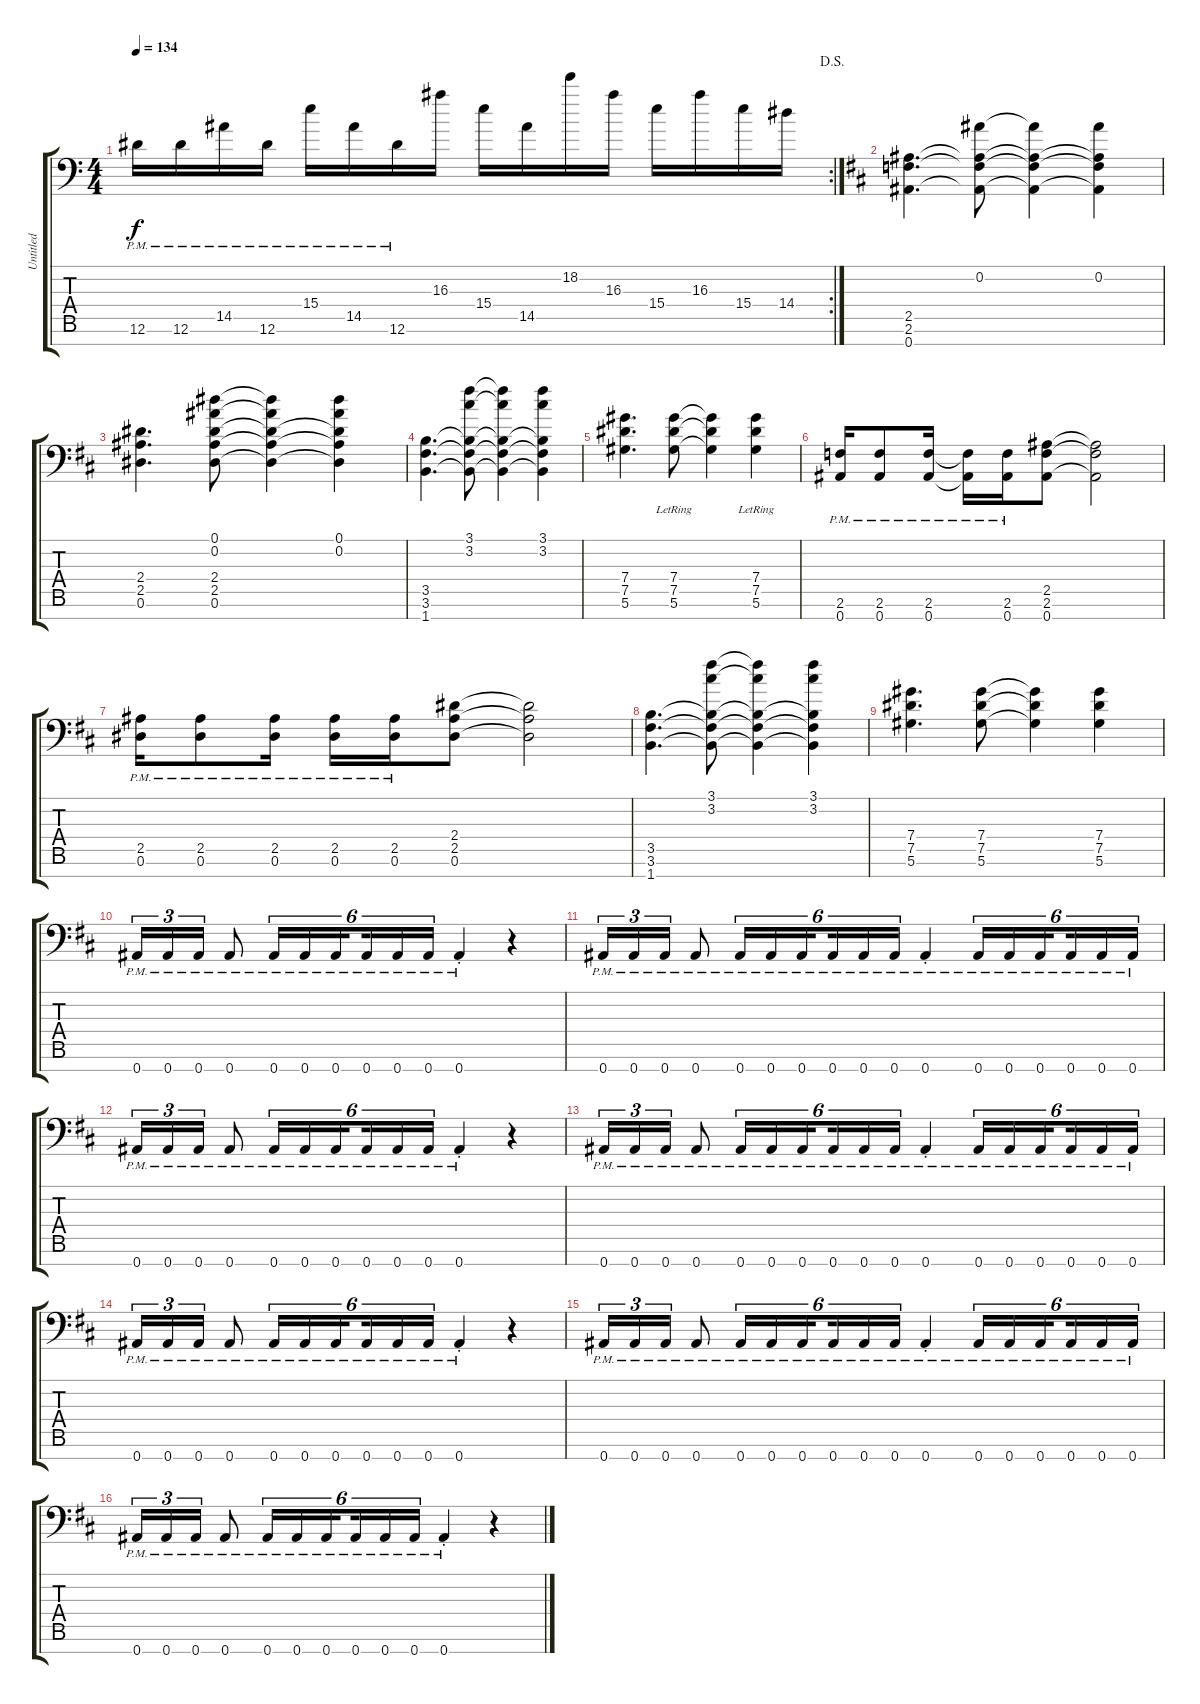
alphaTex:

\track ("Untitled" "Untitled") {instrument distortionguitar}
\staff {score tabs}
\tuning (Eb4 Bb3 Gb3 Db3 Ab2 Eb2 Bb1) {hide}
\rc 2
\ts (4 4)
\jump dalsegno
\tempo 134
\clef f4
\ks c
12.6{pm}.16{dy f} 12.6{pm}.16 14.5{pm}.16 12.6{pm}.16 15.4{pm}.16 14.5{pm}.16 12.6{pm}.16 16.3.16 15.4.16 14.5.16 18.2.16 16.3.16 15.4.16 16.3.16 15.4.16 14.4.16 |
\ks d
(2.5 2.6 0.7).4{d} (0.2 2.5{t} 2.6{t} 0.7{t}).8 (0.2{t} 2.5{t} 2.6{t} 0.7{t}).4 (0.2 2.5{t} 2.6{t} 0.7{t}).4 |
(2.4 2.5 0.6).4{d} (0.1 0.2 2.4 2.5 0.6).8 (0.1{t} 0.2{t} 2.4{t} 2.5{t} 0.6{t}).4 (0.1 0.2 2.4{t} 2.5{t} 0.6{t}).4 |
(3.5 3.6 1.7).4{d} (3.1 3.2 3.5{t} 3.6{t} 1.7{t}).8 (3.1{t} 3.2{t} 3.5{t} 3.6{t} 1.7{t}).4 (3.1 3.2 3.5{t} 3.6{t} 1.7{t}).4 |
(7.4 7.5 5.6).4{d} (7.4{lr} 7.5{lr} 5.6{lr}).8 (7.4{t} 7.5{t} 5.6{t}).4 (7.4{lr} 7.5{lr} 5.6{lr}).4 |
(2.6{pm} 0.7{pm}).16 (2.6{pm} 0.7{pm}).8 (2.6{pm} 0.7{pm}).16 (2.6{pm t} 0.7{pm t}).16 (2.6{pm} 0.7{pm}).16 (2.5 2.6 0.7).8 (2.5{t} 2.6{t} 0.7{t}).2 |
(2.5{pm} 0.6{pm}).16 (2.5{pm} 0.6{pm}).8 (2.5{pm} 0.6{pm}).16 (2.5{pm} 0.6{pm}).16 (2.5{pm} 0.6{pm}).16 (2.4 2.5 0.6).8 (2.4{t} 2.5{t} 0.6{t}).2 |
(3.5 3.6 1.7).4{d} (3.1 3.2 3.5{t} 3.6{t} 1.7{t}).8 (3.1{t} 3.2{t} 3.5{t} 3.6{t} 1.7{t}).4 (3.1 3.2 3.5{t} 3.6{t} 1.7{t}).4 |
(7.4 7.5 5.6).4{d} (7.4 7.5 5.6).8 (7.4{t} 7.5{t} 5.6{t}).4 (7.4 7.5 5.6).4 |
0.7{pm}.16{tu (3 2)} 0.7{pm}.16{tu (3 2)} 0.7{pm}.16{tu (3 2)} 0.7{pm}.8 0.7{pm}.16{tu (6 4)} 0.7{pm}.16{tu (6 4)} 0.7{pm}.16{tu (6 4) beam splitsecondary} 0.7{pm}.16{tu (6 4)} 0.7{pm}.16{tu (6 4)} 0.7{pm}.16{tu (6 4)} 0.7{pm st}.4 r.4 |
0.7{pm}.16{tu (3 2)} 0.7{pm}.16{tu (3 2)} 0.7{pm}.16{tu (3 2)} 0.7{pm}.8 0.7{pm}.16{tu (6 4)} 0.7{pm}.16{tu (6 4)} 0.7{pm}.16{tu (6 4) beam splitsecondary} 0.7{pm}.16{tu (6 4)} 0.7{pm}.16{tu (6 4)} 0.7{pm}.16{tu (6 4)} 0.7{pm st}.4 0.7{pm}.16{tu (6 4)} 0.7{pm}.16{tu (6 4)} 0.7{pm}.16{tu (6 4) beam splitsecondary} 0.7{pm}.16{tu (6 4)} 0.7{pm}.16{tu (6 4)} 0.7{pm}.16{tu (6 4)} |
0.7{pm}.16{tu (3 2)} 0.7{pm}.16{tu (3 2)} 0.7{pm}.16{tu (3 2)} 0.7{pm}.8 0.7{pm}.16{tu (6 4)} 0.7{pm}.16{tu (6 4)} 0.7{pm}.16{tu (6 4) beam splitsecondary} 0.7{pm}.16{tu (6 4)} 0.7{pm}.16{tu (6 4)} 0.7{pm}.16{tu (6 4)} 0.7{pm st}.4 r.4 |
0.7{pm}.16{tu (3 2)} 0.7{pm}.16{tu (3 2)} 0.7{pm}.16{tu (3 2)} 0.7{pm}.8 0.7{pm}.16{tu (6 4)} 0.7{pm}.16{tu (6 4)} 0.7{pm}.16{tu (6 4) beam splitsecondary} 0.7{pm}.16{tu (6 4)} 0.7{pm}.16{tu (6 4)} 0.7{pm}.16{tu (6 4)} 0.7{pm st}.4 0.7{pm}.16{tu (6 4)} 0.7{pm}.16{tu (6 4)} 0.7{pm}.16{tu (6 4) beam splitsecondary} 0.7{pm}.16{tu (6 4)} 0.7{pm}.16{tu (6 4)} 0.7{pm}.16{tu (6 4)} |
0.7{pm}.16{tu (3 2)} 0.7{pm}.16{tu (3 2)} 0.7{pm}.16{tu (3 2)} 0.7{pm}.8 0.7{pm}.16{tu (6 4)} 0.7{pm}.16{tu (6 4)} 0.7{pm}.16{tu (6 4) beam splitsecondary} 0.7{pm}.16{tu (6 4)} 0.7{pm}.16{tu (6 4)} 0.7{pm}.16{tu (6 4)} 0.7{pm st}.4 r.4 |
0.7{pm}.16{tu (3 2)} 0.7{pm}.16{tu (3 2)} 0.7{pm}.16{tu (3 2)} 0.7{pm}.8 0.7{pm}.16{tu (6 4)} 0.7{pm}.16{tu (6 4)} 0.7{pm}.16{tu (6 4) beam splitsecondary} 0.7{pm}.16{tu (6 4)} 0.7{pm}.16{tu (6 4)} 0.7{pm}.16{tu (6 4)} 0.7{pm st}.4 0.7{pm}.16{tu (6 4)} 0.7{pm}.16{tu (6 4)} 0.7{pm}.16{tu (6 4) beam splitsecondary} 0.7{pm}.16{tu (6 4)} 0.7{pm}.16{tu (6 4)} 0.7{pm}.16{tu (6 4)} |
0.7{pm}.16{tu (3 2)} 0.7{pm}.16{tu (3 2)} 0.7{pm}.16{tu (3 2)} 0.7{pm}.8 0.7{pm}.16{tu (6 4)} 0.7{pm}.16{tu (6 4)} 0.7{pm}.16{tu (6 4) beam splitsecondary} 0.7{pm}.16{tu (6 4)} 0.7{pm}.16{tu (6 4)} 0.7{pm}.16{tu (6 4)} 0.7{pm st}.4 r.4
